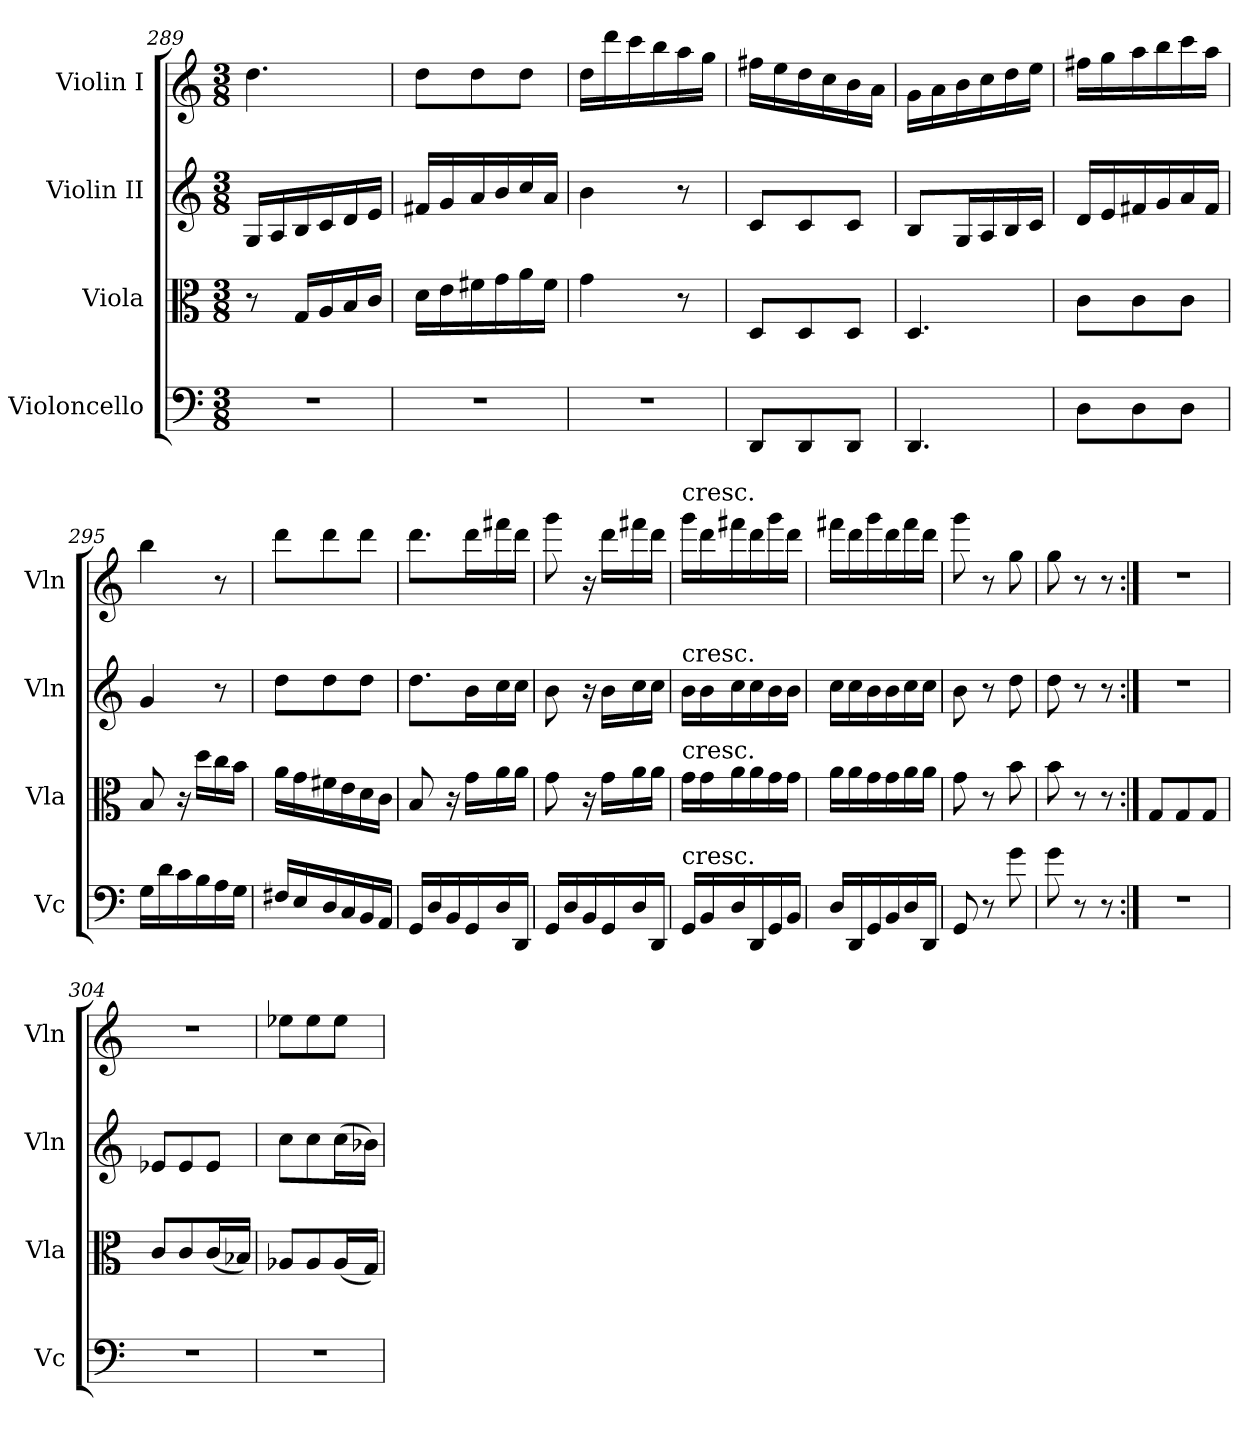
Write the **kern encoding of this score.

**kern	**kern	**kern	**kern
*part4	*part3	*part2	*part1
*staff4	*staff3	*staff2	*staff1
*I"Violoncello	*I"Viola	*I"Violin II	*I"Violin I
*I'Vc	*I'Vla	*I'Vln	*I'Vln
*clefF4	*clefC3	*clefG2	*clefG2
*k[]	*k[]	*k[]	*k[]
*C:	*C:	*C:	*C:
*M3/8	*M3/8	*M3/8	*M3/8
=289	=289	=289	=289
4.r	8r	16G/LL	4.dd
.	.	16A/	.
.	16G/LL	16B/	.
.	16A/	16c/	.
.	16B/	16d/	.
.	16c/JJ	16e/JJ	.
=290	=290	=290	=290
4.r	16d\LL	16f#X/LL	8dd\L
.	16e\	16g/	.
.	16f#X\	16a/	8dd\
.	16g\	16b/	.
.	16a\	16cc/	8dd\J
.	16f#\JJ	16a/JJ	.
=291	=291	=291	=291
4.r	4g	4b	16dd\LL
.	.	.	16ddd\
.	.	.	16ccc\
.	.	.	16bb\
.	8r	8r	16aa\
.	.	.	16gg\JJ
=292	=292	=292	=292
8DD/L	8D/L	8c/L	16ff#X\LL
.	.	.	16ee\
8DD/	8D/	8c/	16dd\
.	.	.	16cc\
8DD/J	8D/J	8c/J	16b\
.	.	.	16a\JJ
=293	=293	=293	=293
4.DD	4.D	8B/L	16g\LL
.	.	.	16a\
.	.	16G/L	16b\
.	.	16A/	16cc\
.	.	16B/	16dd\
.	.	16c/JJ	16ee\JJ
=294	=294	=294	=294
8D\L	8c\L	16d/LL	16ff#X\LL
.	.	16e/	16gg\
8D\	8c\	16f#X/	16aa\
.	.	16g/	16bb\
8D\J	8c\J	16a/	16ccc\
.	.	16f#/JJ	16aa\JJ
=295	=295	=295	=295
16G\LL	8B	4g	4bb
16d\	.	.	.
16c\	16r	.	.
16B\	16dd\LL	.	.
16A\	16cc\	8r	8r
16G\JJ	16b\JJ	.	.
=296	=296	=296	=296
16F#X/LL	16a\LL	8dd\L	8ddd\L
16E/	16g\	.	.
16D/	16f#X\	8dd\	8ddd\
16C/	16e\	.	.
16BB/	16d\	8dd\J	8ddd\J
16AA/JJ	16c\JJ	.	.
=297	=297	=297	=297
16GG/LL	8B	8.dd\L	8.ddd\L
16D/	.	.	.
16BB/	16r	.	.
16GG/	16g\LL	16b\L	16ddd\L
16D/	16a\	16cc\	16fff#X\
16DD/JJ	16a\JJ	16cc\JJ	16ddd\JJ
=298	=298	=298	=298
16GG/LL	8g	8b	8ggg
16D/	.	.	.
16BB/	16r	16r	16r
16GG/	16g\LL	16b\LL	16ddd\LL
16D/	16a\	16cc\	16fff#X\
16DD/JJ	16a\JJ	16cc\JJ	16ddd\JJ
=299	=299	=299	=299
!	!	!	!LO:TX:a:t=cresc.
!	!	!LO:TX:a:t=cresc.	!
!	!LO:TX:a:t=cresc.	!	!
!LO:TX:a:t=cresc.	!	!	!
16GG/LL	16g\LL	16b\LL	16ggg\LL
16BB/	16g\	16b\	16ddd\
16D/	16a\	16cc\	16fff#X\
16DD/	16a\	16cc\	16ddd\
16GG/	16g\	16b\	16ggg\
16BB/JJ	16g\JJ	16b\JJ	16ddd\JJ
=300	=300	=300	=300
16D/LL	16a\LL	16cc\LL	16fff#X\LL
16DD/	16a\	16cc\	16ddd\
16GG/	16g\	16b\	16ggg\
16BB/	16g\	16b\	16ddd\
16D/	16a\	16cc\	16fff#\
16DD/JJ	16a\JJ	16cc\JJ	16ddd\JJ
=301	=301	=301	=301
8GG	8g	8b	8ggg
8r	8r	8r	8r
8g	8b	8dd	8gg
=302	=302	=302	=302
8g	8b	8dd	8gg
8r	8r	8r	8r
8r	8r	8r	8r
=303:|!	=303:|!	=303:|!	=303:|!
4.r	8G/L	4.r	4.r
.	8G/	.	.
.	8G/J	.	.
=304	=304	=304	=304
4.r	8c/L	8e-X/L	4.r
.	8c/	8e-/	.
.	(16c/L	8e-/J	.
.	16B-X/JJ)	.	.
=305	=305	=305	=305
4.r	8A-X/L	8cc\L	8ee-X\L
.	8A-/	8cc\	8ee-\
.	(16A-/L	(16cc\L	8ee-\J
.	16G/JJ)	16b-X\JJ)	.
=	=	=	=
*-	*-	*-	*-
